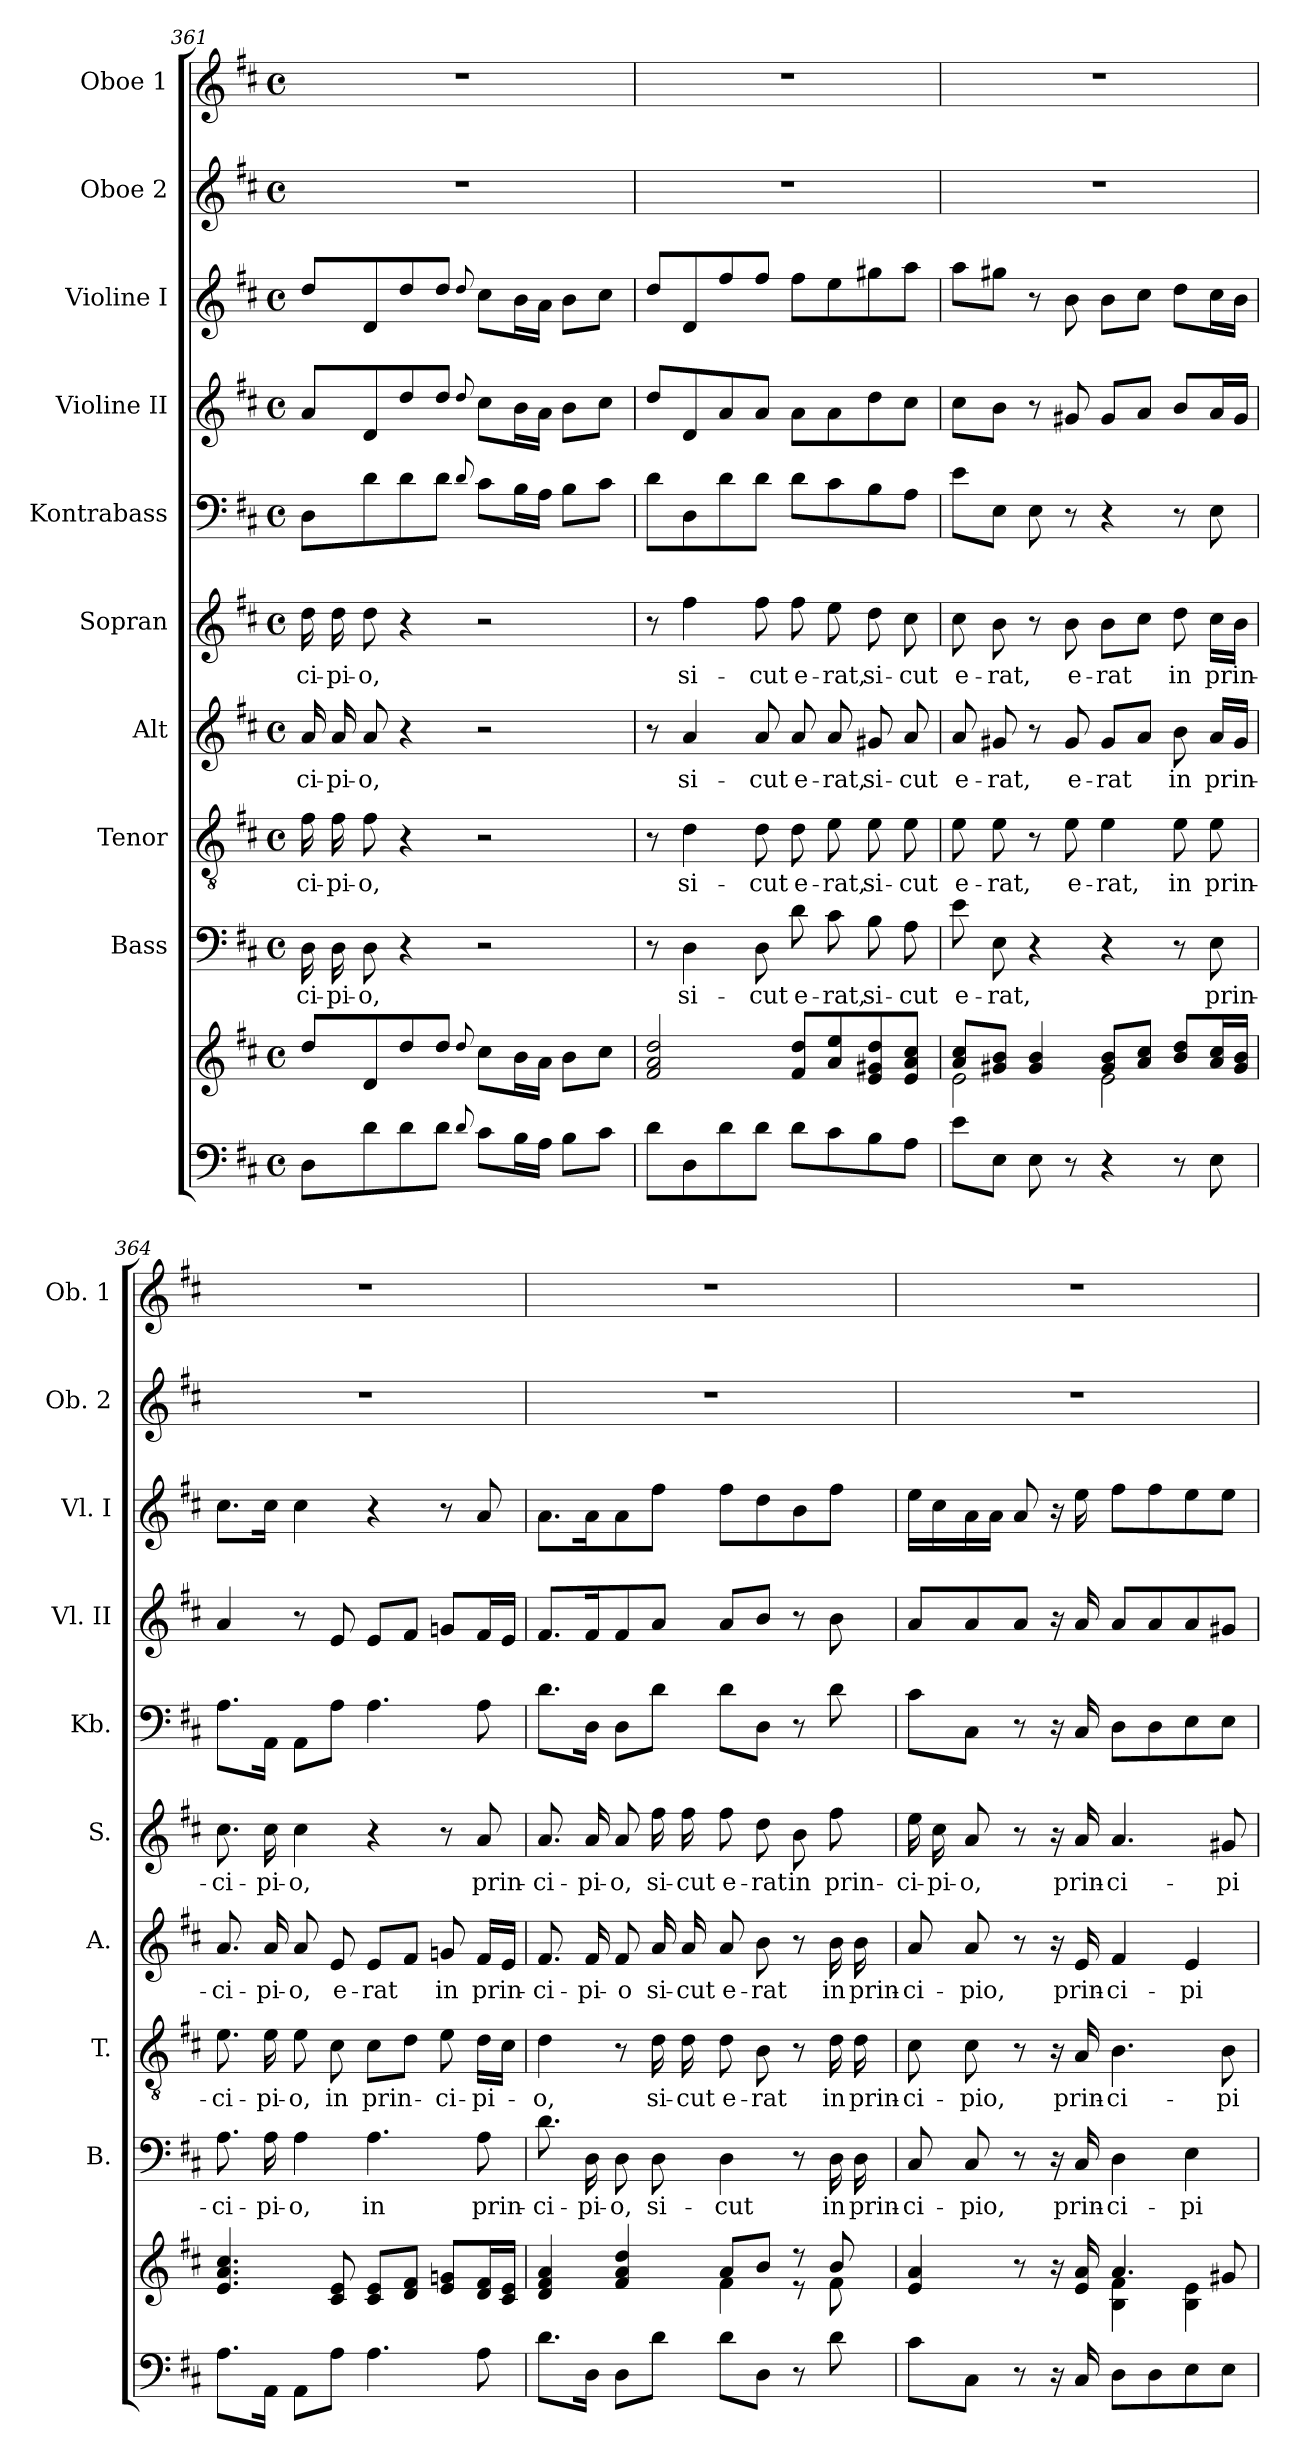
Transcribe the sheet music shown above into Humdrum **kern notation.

**kern	**kern	**kern	**text	**kern	**text	**kern	**text	**kern	**text	**kern	**kern	**kern	**kern	**kern
*part10	*part10	*part9	*part9	*part8	*part8	*part7	*part7	*part6	*part6	*part5	*part4	*part3	*part2	*part1
*staff11	*staff10	*staff9	*staff9	*staff8	*staff8	*staff7	*staff7	*staff6	*staff6	*staff5	*staff4	*staff3	*staff2	*staff1
*	*	*I"Bass	*	*I"Tenor	*	*I"Alt	*	*I"Sopran	*	*I"Kontrabass	*I"Violine II	*I"Violine I	*I"Oboe 2	*I"Oboe 1
*	*	*I'B.	*	*I'T.	*	*I'A.	*	*I'S.	*	*I'Kb.	*I'Vl. II	*I'Vl. I	*I'Ob. 2	*I'Ob. 1
*clefF4	*clefG2	*clefF4	*	*clefGv2	*	*clefG2	*	*clefG2	*	*clefF4	*clefG2	*clefG2	*clefG2	*clefG2
*	*	*	*	*	*	*	*	*	*	*ITrd7c12	*	*	*	*
*k[f#c#]	*k[f#c#]	*k[f#c#]	*	*k[f#c#]	*	*k[f#c#]	*	*k[f#c#]	*	*k[f#c#]	*k[f#c#]	*k[f#c#]	*k[f#c#]	*k[f#c#]
*D:	*D:	*D:	*	*D:	*	*D:	*	*D:	*	*D:	*D:	*D:	*D:	*D:
*M4/4	*M4/4	*M4/4	*	*M4/4	*	*M4/4	*	*M4/4	*	*M4/4	*M4/4	*M4/4	*M4/4	*M4/4
*met(c)	*met(c)	*met(c)	*	*met(c)	*	*met(c)	*	*met(c)	*	*met(c)	*met(c)	*met(c)	*met(c)	*met(c)
=361	=361	=361	=361	=361	=361	=361	=361	=361	=361	=361	=361	=361	=361	=361
!	!	!	!LO:LY:b	!	!LO:LY:b	!	!LO:LY:b	!	!LO:LY:b	!	!	!	!	!
8D\L	8dd/L	16D\	-ci-	16f#\	-ci-	16a/	-ci-	16dd\	-ci-	8DD\L	8a/L	8dd/L	1r	1r
!	!	!	!LO:LY:b	!	!LO:LY:b	!	!LO:LY:b	!	!LO:LY:b	!	!	!	!	!
.	.	16D\	-pi-	16f#\	-pi-	16a/	-pi-	16dd\	-pi-	.	.	.	.	.
!	!	!	!LO:LY:b	!	!LO:LY:b	!	!LO:LY:b	!	!LO:LY:b	!	!	!	!	!
8d\	8d/	8D\	-o,	8f#\	-o,	8a/	-o,	8dd\	-o,	8D\	8d/	8d/	.	.
8d\	8dd/	4r	.	4r	.	4r	.	4r	.	8D\	8dd/	8dd/	.	.
8d\J	8dd/J	.	.	.	.	.	.	.	.	8D\J	8dd/J	8dd/J	.	.
8qqd/	8qqdd/	.	.	.	.	.	.	.	.	8qqD/	8qqdd/	8qqdd/	.	.
8c#\L	8cc#\L	2r	.	2r	.	2r	.	2r	.	8C#\L	8cc#\L	8cc#\L	.	.
16B\L	16b\L	.	.	.	.	.	.	.	.	16BB\L	16b\L	16b\L	.	.
16A\JJ	16a\JJ	.	.	.	.	.	.	.	.	16AA\JJ	16a\JJ	16a\JJ	.	.
8B\L	8b\L	.	.	.	.	.	.	.	.	8BB\L	8b\L	8b\L	.	.
8c#\J	8cc#\J	.	.	.	.	.	.	.	.	8C#\J	8cc#\J	8cc#\J	.	.
!!LO:PB:g=z
=362	=362	=362	=362	=362	=362	=362	=362	=362	=362	=362	=362	=362	=362	=362
8d\L	2f#/ 2a/ 2dd/	8r	.	8r	.	8r	.	8r	.	8D\L	8dd/L	8dd/L	1r	1r
!	!	!	!LO:LY:b	!	!LO:LY:b	!	!LO:LY:b	!	!LO:LY:b	!	!	!	!	!
8D\	.	4D\	si-	4d\	si-	4a/	si-	4ff#\	si-	8DD\	8d/	8d/	.	.
8d\	.	.	.	.	.	.	.	.	.	8D\	8a/	8ff#/	.	.
!	!	!	!LO:LY:b	!	!LO:LY:b	!	!LO:LY:b	!	!LO:LY:b	!	!	!	!	!
8d\J	.	8D\	-cut	8d\	-cut	8a/	-cut	8ff#\	-cut	8D\J	8a/J	8ff#/J	.	.
!	!	!	!LO:LY:b	!	!LO:LY:b	!	!LO:LY:b	!	!LO:LY:b	!	!	!	!	!
8d\L	8f#/ 8dd/L	8d\	e-	8d\	e-	8a/	e-	8ff#\	e-	8D\L	8a\L	8ff#\L	.	.
!	!	!	!LO:LY:b	!	!LO:LY:b	!	!LO:LY:b	!	!LO:LY:b	!	!	!	!	!
8c#\	8a/ 8ee/	8c#\	-rat,	8e\	-rat,	8a/	-rat,	8ee\	-rat,	8C#\	8a\	8ee\	.	.
!	!	!	!LO:LY:b	!	!LO:LY:b	!	!LO:LY:b	!	!LO:LY:b	!	!	!	!	!
8B\	8e/ 8g#X/ 8dd/	8B\	si-	8e\	si-	8g#X/	si-	8dd\	si-	8BB\	8dd\	8gg#X\	.	.
!	!	!	!LO:LY:b	!	!LO:LY:b	!	!LO:LY:b	!	!LO:LY:b	!	!	!	!	!
8A\J	8e/ 8a/ 8cc#/J	8A\	-cut	8e\	-cut	8a/	-cut	8cc#\	-cut	8AA\J	8cc#\J	8aa\J	.	.
=363	=363	=363	=363	=363	=363	=363	=363	=363	=363	=363	=363	=363	=363	=363
*	*^	*	*	*	*	*	*	*	*	*	*	*	*	*
!	!	!	!	!LO:LY:b	!	!LO:LY:b	!	!LO:LY:b	!	!LO:LY:b	!	!	!	!	!
8e\L	8a/ 8cc#/L	2e\	8e\	e-	8e\	e-	8a/	e-	8cc#\	e-	8E\L	8cc#\L	8aa\L	1r	1r
!	!	!	!	!LO:LY:b	!	!LO:LY:b	!	!LO:LY:b	!	!LO:LY:b	!	!	!	!	!
8E\J	8g#X/ 8b/J	.	8E\	-rat,	8e\	-rat,	8g#X/	-rat,	8b\	-rat,	8EE\J	8b\J	8gg#X\J	.	.
8E\	4g#/ 4b/	.	4r	.	8r	.	8r	.	8r	.	8EE\	8r	8r	.	.
!	!	!	!	!	!	!LO:LY:b	!	!LO:LY:b	!	!LO:LY:b	!	!	!	!	!
8r	.	.	.	.	8e\	e-	8g#/	e-	8b\	e-	8r	8g#X/	8b\	.	.
!	!	!	!	!	!	!LO:LY:b	!	!LO:LY:b	!	!LO:LY:b	!	!	!	!	!
4r	8g#/ 8b/L	2e\	4r	.	4e\	-rat,	8g#/L	-rat	8b\L	-rat	4r	8g#/L	8b\L	.	.
.	8a/ 8cc#/J	.	.	.	.	.	8a/J	.	8cc#\J	.	.	8a/J	8cc#\J	.	.
!	!	!	!	!	!	!LO:LY:b	!	!LO:LY:b	!	!LO:LY:b	!	!	!	!	!
8r	8b/ 8dd/L	.	8r	.	8e\	in	8b\	in	8dd\	in	8r	8b/L	8dd\L	.	.
!	!	!	!	!LO:LY:b	!	!LO:LY:b	!	!LO:LY:b	!	!LO:LY:b	!	!	!	!	!
8E\	16a/ 16cc#/L	.	8E\	prin-	8e\	prin-	16a/LL	prin-	16cc#\LL	prin-	8EE\	16a/L	16cc#\L	.	.
.	16g#/ 16b/JJ	.	.	.	.	.	16g#/JJ	.	16b\JJ	.	.	16g#/JJ	16b\JJ	.	.
*	*v	*v	*	*	*	*	*	*	*	*	*	*	*	*	*
=364	=364	=364	=364	=364	=364	=364	=364	=364	=364	=364	=364	=364	=364	=364
!	!	!	!LO:LY:b	!	!LO:LY:b	!	!LO:LY:b	!	!LO:LY:b	!	!	!	!	!
8.A\L	4.e/ 4.a/ 4.cc#/	8.A\	-ci-	8.e\	-ci-	8.a/	-ci-	8.cc#\	-ci-	8.AA\L	4a/	8.cc#\L	1r	1r
!	!	!	!LO:LY:b	!	!LO:LY:b	!	!LO:LY:b	!	!LO:LY:b	!	!	!	!	!
16AA\Jk	.	16A\	-pi-	16e\	-pi-	16a/	-pi-	16cc#\	-pi-	16AAA\Jk	.	16cc#\Jk	.	.
!	!	!	!LO:LY:b	!	!LO:LY:b	!	!LO:LY:b	!	!LO:LY:b	!	!	!	!	!
8AA\L	.	4A\	-o,	8e\	-o,	8a/	-o,	4cc#\	-o,	8AAA\L	8r	4cc#\	.	.
!	!	!	!	!	!LO:LY:b	!	!LO:LY:b	!	!	!	!	!	!	!
8A\J	8c#/ 8e/	.	.	8c#\	in	8e/	e-	.	.	8AA\J	8e/	.	.	.
!	!	!	!LO:LY:b	!	!LO:LY:b	!	!LO:LY:b	!	!	!	!	!	!	!
4.A\	8c#/ 8e/L	4.A\	in	8c#\L	prin-	8e/L	-rat	4r	.	4.AA\	8e/L	4r	.	.
.	8d/ 8f#/J	.	.	8d\J	.	8f#/J	.	.	.	.	8f#/J	.	.	.
!	!	!	!	!	!LO:LY:b	!	!LO:LY:b	!	!	!	!	!	!	!
.	8e/ 8gn/L	.	.	8e\	-ci-	8gn/	in	8r	.	.	8gn/L	8r	.	.
!	!	!	!LO:LY:b	!	!LO:LY:b	!	!LO:LY:b	!	!LO:LY:b	!	!	!	!	!
8A\	16d/ 16f#/L	8A\	prin-	16d\LL	-pi-	16f#/LL	prin-	8a/	prin-	8AA\	16f#/L	8a/	.	.
.	16c#/ 16e/JJ	.	.	16c#\JJ	.	16e/JJ	.	.	.	.	16e/JJ	.	.	.
!!LO:PB:g=z
=365	=365	=365	=365	=365	=365	=365	=365	=365	=365	=365	=365	=365	=365	=365
*	*^	*	*	*	*	*	*	*	*	*	*	*	*	*
!	!	!	!	!LO:LY:b	!	!LO:LY:b	!	!LO:LY:b	!	!LO:LY:b	!	!	!	!	!
8.d\L	4d/ 4f#/ 4a/	2ryy	8.d\	-ci-	4d\	-o,	8.f#/	-ci-	8.a/	-ci-	8.D\L	8.f#/L	8.a\L	1r	1r
!	!	!	!	!LO:LY:b	!	!	!	!LO:LY:b	!	!LO:LY:b	!	!	!	!	!
16D\Jk	.	.	16D\	-pi-	.	.	16f#/	-pi-	16a/	-pi-	16DD\Jk	16f#/k	16a\k	.	.
!	!	!	!	!LO:LY:b	!	!	!	!LO:LY:b	!	!LO:LY:b	!	!	!	!	!
8D\L	4f#/ 4a/ 4dd/	.	8D\	-o,	8r	.	8f#/	-o	8a/	-o,	8DD\L	8f#/	8a\	.	.
!	!	!	!	!LO:LY:b	!	!LO:LY:b	!	!LO:LY:b	!	!LO:LY:b	!	!	!	!	!
8d\J	.	.	8D\	si-	16d\	si-	16a/	si-	16ff#\	si-	8D\J	8a/J	8ff#\J	.	.
!	!	!	!	!	!	!LO:LY:b	!	!LO:LY:b	!	!LO:LY:b	!	!	!	!	!
.	.	.	.	.	16d\	-cut	16a/	-cut	16ff#\	-cut	.	.	.	.	.
!	!	!	!	!LO:LY:b	!	!LO:LY:b	!	!LO:LY:b	!	!LO:LY:b	!	!	!	!	!
8d\L	8a/L	4f#\	4D\	-cut	8d\	e-	8a/	e-	8ff#\	e-	8D\L	8a/L	8ff#\L	.	.
!	!	!	!	!	!	!LO:LY:b	!	!LO:LY:b	!	!LO:LY:b	!	!	!	!	!
8D\J	8b/J	.	.	.	8B\	-rat	8b\	-rat	8dd\	-rat	8DD\J	8b/J	8dd\	.	.
!	!	!	!	!	!	!	!	!	!	!LO:LY:b	!	!	!	!	!
8r	8r	8r	8r	.	8r	.	8r	.	8b\	in	8r	8r	8b\	.	.
!	!	!	!	!LO:LY:b	!	!LO:LY:b	!	!LO:LY:b	!	!LO:LY:b	!	!	!	!	!
8d\	8b/	8f#\	16D\	in	16d\	in	16b\	in	8ff#\	prin-	8D\	8b\	8ff#\J	.	.
!	!	!	!	!LO:LY:b	!	!LO:LY:b	!	!LO:LY:b	!	!	!	!	!	!	!
.	.	.	16D\	prin-	16d\	prin-	16b\	prin-	.	.	.	.	.	.	.
=366	=366	=366	=366	=366	=366	=366	=366	=366	=366	=366	=366	=366	=366	=366	=366
!	!	!	!	!LO:LY:b	!	!LO:LY:b	!	!LO:LY:b	!	!LO:LY:b	!	!	!	!	!
8c#\L	4e/ 4a/	2ryy	8C#/	-ci-	8c#\	-ci-	8a/	-ci-	16ee\	-ci-	8C#\L	8a/L	16ee\LL	1r	1r
!	!	!	!	!	!	!	!	!	!	!LO:LY:b	!	!	!	!	!
.	.	.	.	.	.	.	.	.	16cc#\	-pi-	.	.	16cc#\	.	.
!	!	!	!	!LO:LY:b	!	!LO:LY:b	!	!LO:LY:b	!	!LO:LY:b	!	!	!	!	!
8C#\J	.	.	8C#/	-pio,	8c#\	-pio,	8a/	-pio,	8a/	-o,	8CC#\J	8a/	16a\	.	.
.	.	.	.	.	.	.	.	.	.	.	.	.	16a\JJ	.	.
8r	8r	.	8r	.	8r	.	8r	.	8r	.	8r	8a/J	8a/	.	.
16r	16r	.	16r	.	16r	.	16r	.	16r	.	16r	16r	16r	.	.
!	!	!	!	!LO:LY:b	!	!LO:LY:b	!	!LO:LY:b	!	!LO:LY:b	!	!	!	!	!
16C#/	16e/ 16a/	.	16C#/	prin-	16A/	prin-	16e/	prin-	16a/	prin-	16CC#/	16a/	16ee\	.	.
!	!	!	!	!LO:LY:b	!	!LO:LY:b	!	!LO:LY:b	!	!LO:LY:b	!	!	!	!	!
8D\L	4.a/	4B\ 4f#\	4D\	-ci-	4.B\	-ci-	4f#/	-ci-	4.a/	-ci-	8DD\L	8a/L	8ff#\L	.	.
8D\	.	.	.	.	.	.	.	.	.	.	8DD\	8a/	8ff#\	.	.
!	!	!	!	!LO:LY:b	!	!	!	!LO:LY:b	!	!	!	!	!	!	!
8E\	.	4B\ 4e\	4E\	-pi-	.	.	4e/	-pi-	.	.	8EE\	8a/	8ee\	.	.
!	!	!	!	!	!	!LO:LY:b	!	!	!	!LO:LY:b	!	!	!	!	!
8E\J	8g#X/	.	.	.	8B\	-pi-	.	.	8g#X/	-pi-	8EE\J	8g#X/J	8ee\J	.	.
*	*v	*v	*	*	*	*	*	*	*	*	*	*	*	*	*
=	=	=	=	=	=	=	=	=	=	=	=	=	=	=
*-	*-	*-	*-	*-	*-	*-	*-	*-	*-	*-	*-	*-	*-	*-
